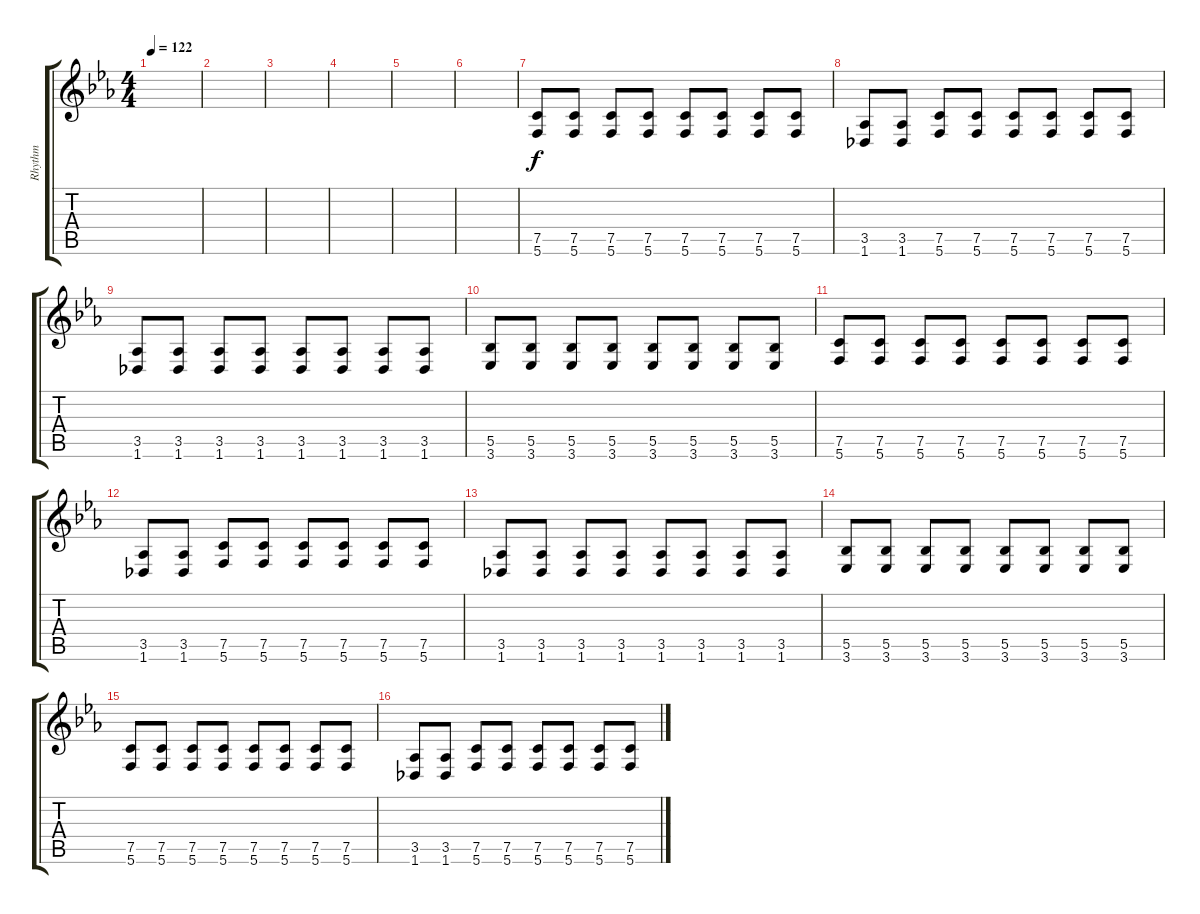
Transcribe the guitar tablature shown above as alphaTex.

\track ("Rhythm" "Rhythm") {instrument distortionguitar}
\staff {score tabs}
\tuning (C4 G3 Eb3 Bb2 F2 C2) {hide}
\ts (4 4)
\tempo 122
\clef g2
\ks eb
|
|
|
|
|
|
(7.5 5.6).8{volume 14} (7.5 5.6).8 (7.5 5.6).8 (7.5 5.6).8 (7.5 5.6).8 (7.5 5.6).8 (7.5 5.6).8 (7.5 5.6).8 |
(3.5 1.6).8 (3.5 1.6).8 (7.5 5.6).8 (7.5 5.6).8 (7.5 5.6).8 (7.5 5.6).8 (7.5 5.6).8 (7.5 5.6).8 |
(3.5 1.6).8 (3.5 1.6).8 (3.5 1.6).8 (3.5 1.6).8 (3.5 1.6).8 (3.5 1.6).8 (3.5 1.6).8 (3.5 1.6).8 |
(5.5 3.6).8 (5.5 3.6).8 (5.5 3.6).8 (5.5 3.6).8 (5.5 3.6).8 (5.5 3.6).8 (5.5 3.6).8 (5.5 3.6).8 |
(7.5 5.6).8{volume 14} (7.5 5.6).8 (7.5 5.6).8 (7.5 5.6).8 (7.5 5.6).8 (7.5 5.6).8 (7.5 5.6).8 (7.5 5.6).8 |
(3.5 1.6).8 (3.5 1.6).8 (7.5 5.6).8 (7.5 5.6).8 (7.5 5.6).8 (7.5 5.6).8 (7.5 5.6).8 (7.5 5.6).8 |
(3.5 1.6).8 (3.5 1.6).8 (3.5 1.6).8 (3.5 1.6).8 (3.5 1.6).8 (3.5 1.6).8 (3.5 1.6).8 (3.5 1.6).8 |
(5.5 3.6).8 (5.5 3.6).8 (5.5 3.6).8 (5.5 3.6).8 (5.5 3.6).8 (5.5 3.6).8 (5.5 3.6).8 (5.5 3.6).8 |
(7.5 5.6).8{volume 14} (7.5 5.6).8 (7.5 5.6).8 (7.5 5.6).8 (7.5 5.6).8 (7.5 5.6).8 (7.5 5.6).8 (7.5 5.6).8 |
(3.5 1.6).8 (3.5 1.6).8 (7.5 5.6).8 (7.5 5.6).8 (7.5 5.6).8 (7.5 5.6).8 (7.5 5.6).8 (7.5 5.6).8
